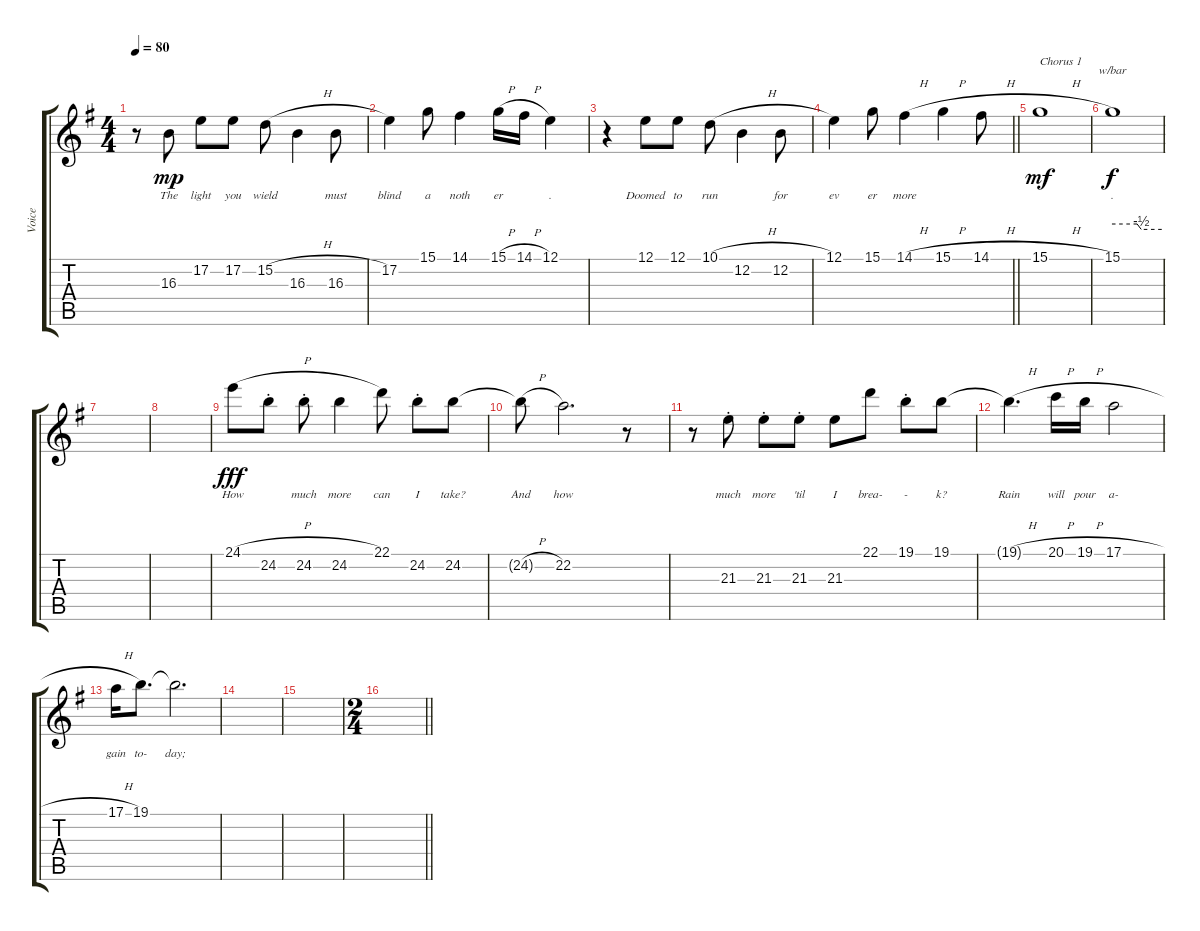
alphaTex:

\track ("Voice" "Voice") {instrument violin}
\staff {score tabs}
\tuning (E4 B3 G3 D3 A2 E2) {hide}
\ts (4 4)
\tempo 80
\clef g2
\ks g
r.8{dy mp} 16.3.8{lyrics (0 "The") lyrics (1 "") lyrics (2 "") lyrics (3 "") lyrics (4 "")} 17.2.8{lyrics (0 "light") lyrics (1 "") lyrics (2 "") lyrics (3 "") lyrics (4 "")} 17.2.8{lyrics (0 "you") lyrics (1 "") lyrics (2 "") lyrics (3 "") lyrics (4 "")} 15.2{h}.8{lyrics (0 "wield") lyrics (1 "") lyrics (2 "") lyrics (3 "") lyrics (4 "")} 16.3.4{lyrics (0 "") lyrics (1 "") lyrics (2 "") lyrics (3 "") lyrics (4 "")} 16.3.8{lyrics (0 "must") lyrics (1 "") lyrics (2 "") lyrics (3 "") lyrics (4 "")} |
17.2.4{lyrics (0 "blind") lyrics (1 "") lyrics (2 "") lyrics (3 "") lyrics (4 "")} 15.1.8{lyrics (0 "a") lyrics (1 "") lyrics (2 "") lyrics (3 "") lyrics (4 "")} 14.1.4{lyrics (0 "noth") lyrics (1 "") lyrics (2 "") lyrics (3 "") lyrics (4 "")} 15.1{h}.16{lyrics (0 "er") lyrics (1 "") lyrics (2 "") lyrics (3 "") lyrics (4 "")} 14.1{h}.16{lyrics (0 "") lyrics (1 "") lyrics (2 "") lyrics (3 "") lyrics (4 "")} 12.1.4{lyrics (0 ".") lyrics (1 "") lyrics (2 "") lyrics (3 "") lyrics (4 "")} |
r.4 12.1.8{lyrics (0 "Doomed") lyrics (1 "") lyrics (2 "") lyrics (3 "") lyrics (4 "")} 12.1.8{lyrics (0 "to") lyrics (1 "") lyrics (2 "") lyrics (3 "") lyrics (4 "")} 10.1{h}.8{lyrics (0 "run") lyrics (1 "") lyrics (2 "") lyrics (3 "") lyrics (4 "")} 12.2.4{lyrics (0 "") lyrics (1 "") lyrics (2 "") lyrics (3 "") lyrics (4 "")} 12.2.8{lyrics (0 "for") lyrics (1 "") lyrics (2 "") lyrics (3 "") lyrics (4 "")} |
\barLineRight lightlight
12.1.4{lyrics (0 "ev") lyrics (1 "") lyrics (2 "") lyrics (3 "") lyrics (4 "")} 15.1.8{lyrics (0 "er") lyrics (1 "") lyrics (2 "") lyrics (3 "") lyrics (4 "")} 14.1{h}.4{lyrics (0 "more") lyrics (1 "") lyrics (2 "") lyrics (3 "") lyrics (4 "")} 15.1{h}.4{lyrics (0 "") lyrics (1 "") lyrics (2 "") lyrics (3 "") lyrics (4 "")} 14.1{h}.8{lyrics (0 "") lyrics (1 "") lyrics (2 "") lyrics (3 "") lyrics (4 "")} |
15.1{h}.1{txt "Chorus 1" lyrics (0 "") lyrics (1 "") lyrics (2 "") lyrics (3 "") lyrics (4 "") dy mf} |
15.1.1{tbe (custom default 0 0 30 0 35 -2 60 -2) lyrics (0 ".") lyrics (1 "") lyrics (2 "") lyrics (3 "") lyrics (4 "") dy f} |
|
|
24.1{h}.8{lyrics (0 "How") lyrics (1 "") lyrics (2 "") lyrics (3 "") lyrics (4 "") dy fff} 24.2{st}.8{lyrics (0 "") lyrics (1 "") lyrics (2 "") lyrics (3 "") lyrics (4 "")} 24.2{st}.8{lyrics (0 "much") lyrics (1 "") lyrics (2 "") lyrics (3 "") lyrics (4 "")} 24.2.4{lyrics (0 "more") lyrics (1 "") lyrics (2 "") lyrics (3 "") lyrics (4 "")} 22.1.8{lyrics (0 "can") lyrics (1 "") lyrics (2 "") lyrics (3 "") lyrics (4 "")} 24.2{st}.8{lyrics (0 "I") lyrics (1 "") lyrics (2 "") lyrics (3 "") lyrics (4 "")} 24.2.8{lyrics (0 "take?") lyrics (1 "") lyrics (2 "") lyrics (3 "") lyrics (4 "")} |
24.2{h t}.8{lyrics (0 "And") lyrics (1 "") lyrics (2 "") lyrics (3 "") lyrics (4 "")} 22.2.2{d lyrics (0 "how") lyrics (1 "") lyrics (2 "") lyrics (3 "") lyrics (4 "")} r.8 |
r.8 21.3{st}.8{lyrics (0 "much") lyrics (1 "") lyrics (2 "") lyrics (3 "") lyrics (4 "")} 21.3{st}.8{lyrics (0 "more") lyrics (1 "") lyrics (2 "") lyrics (3 "") lyrics (4 "")} 21.3{st}.8{lyrics (0 "'til") lyrics (1 "") lyrics (2 "") lyrics (3 "") lyrics (4 "")} 21.3.8{lyrics (0 "I") lyrics (1 "") lyrics (2 "") lyrics (3 "") lyrics (4 "")} 22.1.8{lyrics (0 "brea-") lyrics (1 "") lyrics (2 "") lyrics (3 "") lyrics (4 "")} 19.1{st}.8{lyrics (0 "-") lyrics (1 "") lyrics (2 "") lyrics (3 "") lyrics (4 "")} 19.1.8{lyrics (0 "k?") lyrics (1 "") lyrics (2 "") lyrics (3 "") lyrics (4 "")} |
19.1{h t}.4{d lyrics (0 "Rain") lyrics (1 "") lyrics (2 "") lyrics (3 "") lyrics (4 "")} 20.1{h}.16{lyrics (0 "will") lyrics (1 "") lyrics (2 "") lyrics (3 "") lyrics (4 "")} 19.1{h}.16{lyrics (0 "pour") lyrics (1 "") lyrics (2 "") lyrics (3 "") lyrics (4 "")} 17.1{h}.2{lyrics (0 "a-") lyrics (1 "") lyrics (2 "") lyrics (3 "") lyrics (4 "")} |
17.1{h}.16{lyrics (0 "gain") lyrics (1 "") lyrics (2 "") lyrics (3 "") lyrics (4 "")} 19.1.8{d lyrics (0 "to-") lyrics (1 "") lyrics (2 "") lyrics (3 "") lyrics (4 "")} 19.1{t}.2{d lyrics (0 "day;") lyrics (1 "") lyrics (2 "") lyrics (3 "") lyrics (4 "")} |
|
|
\ts (2 4)
\barLineRight lightlight
